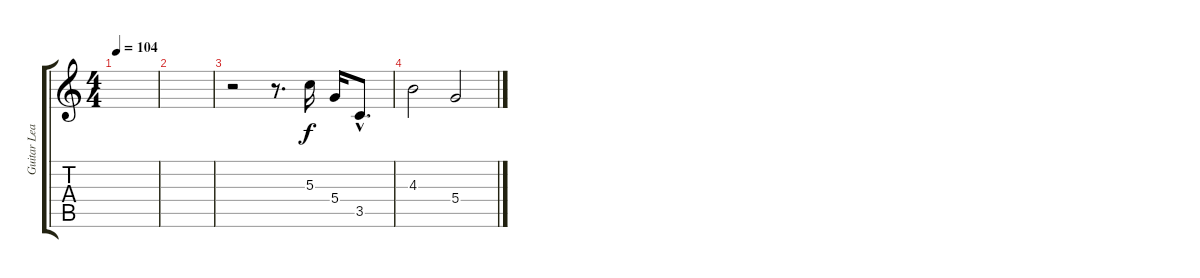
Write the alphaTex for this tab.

\track ("Guitar Lead/Solo" "Guitar Lea") {instrument distortionguitar}
\staff {score tabs}
\tuning (E4 B3 G3 D3 A2 E2) {hide}
\ts (4 4)
\tempo 104
\clef g2
\ks c
|
|
r.2{volume 8 instrument guitarharmonics} r.8{d} 5.3.16 5.4.16 3.5{hac}.8{d} |
4.3.2 5.4.2
